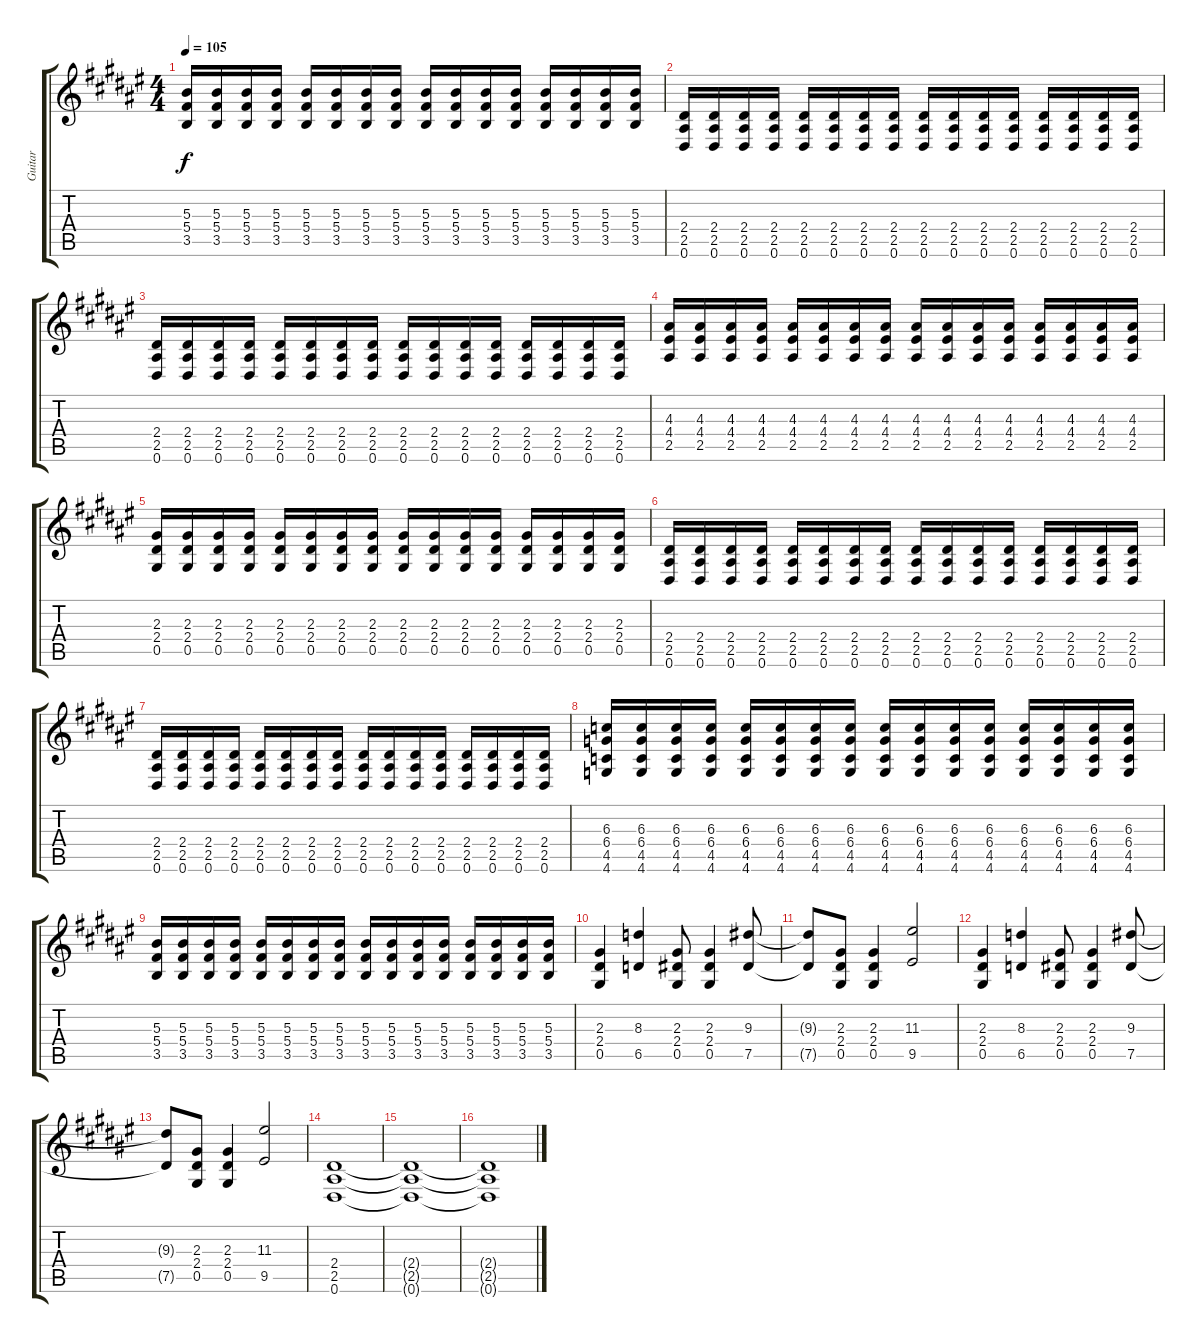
\track ("Guitar" "Guitar") {instrument electricguitarjazz}
\staff {score tabs}
\tuning (Eb4 Bb3 Gb3 Db3 Ab2 Eb2) {hide}
\ts (4 4)
\tempo 105
\clef g2
\ks d#minor
(5.3 5.4 3.5).16{dy f} (5.3 5.4 3.5).16 (5.3 5.4 3.5).16 (5.3 5.4 3.5).16 (5.3 5.4 3.5).16 (5.3 5.4 3.5).16 (5.3 5.4 3.5).16 (5.3 5.4 3.5).16 (5.3 5.4 3.5).16 (5.3 5.4 3.5).16 (5.3 5.4 3.5).16 (5.3 5.4 3.5).16 (5.3 5.4 3.5).16 (5.3 5.4 3.5).16 (5.3 5.4 3.5).16 (5.3 5.4 3.5).16 |
(2.4 2.5 0.6).16 (2.4 2.5 0.6).16 (2.4 2.5 0.6).16 (2.4 2.5 0.6).16 (2.4 2.5 0.6).16 (2.4 2.5 0.6).16 (2.4 2.5 0.6).16 (2.4 2.5 0.6).16 (2.4 2.5 0.6).16 (2.4 2.5 0.6).16 (2.4 2.5 0.6).16 (2.4 2.5 0.6).16 (2.4 2.5 0.6).16 (2.4 2.5 0.6).16 (2.4 2.5 0.6).16 (2.4 2.5 0.6).16 |
(2.4 2.5 0.6).16 (2.4 2.5 0.6).16 (2.4 2.5 0.6).16 (2.4 2.5 0.6).16 (2.4 2.5 0.6).16 (2.4 2.5 0.6).16 (2.4 2.5 0.6).16 (2.4 2.5 0.6).16 (2.4 2.5 0.6).16 (2.4 2.5 0.6).16 (2.4 2.5 0.6).16 (2.4 2.5 0.6).16 (2.4 2.5 0.6).16 (2.4 2.5 0.6).16 (2.4 2.5 0.6).16 (2.4 2.5 0.6).16 |
(4.3 4.4 2.5).16 (4.3 4.4 2.5).16 (4.3 4.4 2.5).16 (4.3 4.4 2.5).16 (4.3 4.4 2.5).16 (4.3 4.4 2.5).16 (4.3 4.4 2.5).16 (4.3 4.4 2.5).16 (4.3 4.4 2.5).16 (4.3 4.4 2.5).16 (4.3 4.4 2.5).16 (4.3 4.4 2.5).16 (4.3 4.4 2.5).16 (4.3 4.4 2.5).16 (4.3 4.4 2.5).16 (4.3 4.4 2.5).16 |
(2.3 2.4 0.5).16 (2.3 2.4 0.5).16 (2.3 2.4 0.5).16 (2.3 2.4 0.5).16 (2.3 2.4 0.5).16 (2.3 2.4 0.5).16 (2.3 2.4 0.5).16 (2.3 2.4 0.5).16 (2.3 2.4 0.5).16 (2.3 2.4 0.5).16 (2.3 2.4 0.5).16 (2.3 2.4 0.5).16 (2.3 2.4 0.5).16 (2.3 2.4 0.5).16 (2.3 2.4 0.5).16 (2.3 2.4 0.5).16 |
(2.4 2.5 0.6).16 (2.4 2.5 0.6).16 (2.4 2.5 0.6).16 (2.4 2.5 0.6).16 (2.4 2.5 0.6).16 (2.4 2.5 0.6).16 (2.4 2.5 0.6).16 (2.4 2.5 0.6).16 (2.4 2.5 0.6).16 (2.4 2.5 0.6).16 (2.4 2.5 0.6).16 (2.4 2.5 0.6).16 (2.4 2.5 0.6).16 (2.4 2.5 0.6).16 (2.4 2.5 0.6).16 (2.4 2.5 0.6).16 |
(2.4 2.5 0.6).16 (2.4 2.5 0.6).16 (2.4 2.5 0.6).16 (2.4 2.5 0.6).16 (2.4 2.5 0.6).16 (2.4 2.5 0.6).16 (2.4 2.5 0.6).16 (2.4 2.5 0.6).16 (2.4 2.5 0.6).16 (2.4 2.5 0.6).16 (2.4 2.5 0.6).16 (2.4 2.5 0.6).16 (2.4 2.5 0.6).16 (2.4 2.5 0.6).16 (2.4 2.5 0.6).16 (2.4 2.5 0.6).16 |
(6.3 6.4 4.5 4.6).16 (6.3 6.4 4.5 4.6).16 (6.3 6.4 4.5 4.6).16 (6.3 6.4 4.5 4.6).16 (6.3 6.4 4.5 4.6).16 (6.3 6.4 4.5 4.6).16 (6.3 6.4 4.5 4.6).16 (6.3 6.4 4.5 4.6).16 (6.3 6.4 4.5 4.6).16 (6.3 6.4 4.5 4.6).16 (6.3 6.4 4.5 4.6).16 (6.3 6.4 4.5 4.6).16 (6.3 6.4 4.5 4.6).16 (6.3 6.4 4.5 4.6).16 (6.3 6.4 4.5 4.6).16 (6.3 6.4 4.5 4.6).16 |
(5.3 5.4 3.5).16 (5.3 5.4 3.5).16 (5.3 5.4 3.5).16 (5.3 5.4 3.5).16 (5.3 5.4 3.5).16 (5.3 5.4 3.5).16 (5.3 5.4 3.5).16 (5.3 5.4 3.5).16 (5.3 5.4 3.5).16 (5.3 5.4 3.5).16 (5.3 5.4 3.5).16 (5.3 5.4 3.5).16 (5.3 5.4 3.5).16 (5.3 5.4 3.5).16 (5.3 5.4 3.5).16 (5.3 5.4 3.5).16 |
(2.3 2.4 0.5).4{instrument overdrivenguitar} (8.3 6.5).4 (2.3 2.4 0.5).8 (2.3 2.4 0.5).4 (9.3 7.5).8 |
(9.3{t} 7.5{t}).8 (2.3 2.4 0.5).8 (2.3 2.4 0.5).4 (11.3 9.5).2 |
(2.3 2.4 0.5).4{instrument overdrivenguitar} (8.3 6.5).4 (2.3 2.4 0.5).8 (2.3 2.4 0.5).4 (9.3 7.5).8 |
(9.3{t} 7.5{t}).8 (2.3 2.4 0.5).8 (2.3 2.4 0.5).4 (11.3 9.5).2 |
(2.4 2.5 0.6).1 |
(2.4{t} 2.5{t} 0.6{t}).1 |
(2.4{t} 2.5{t} 0.6{t}).1
